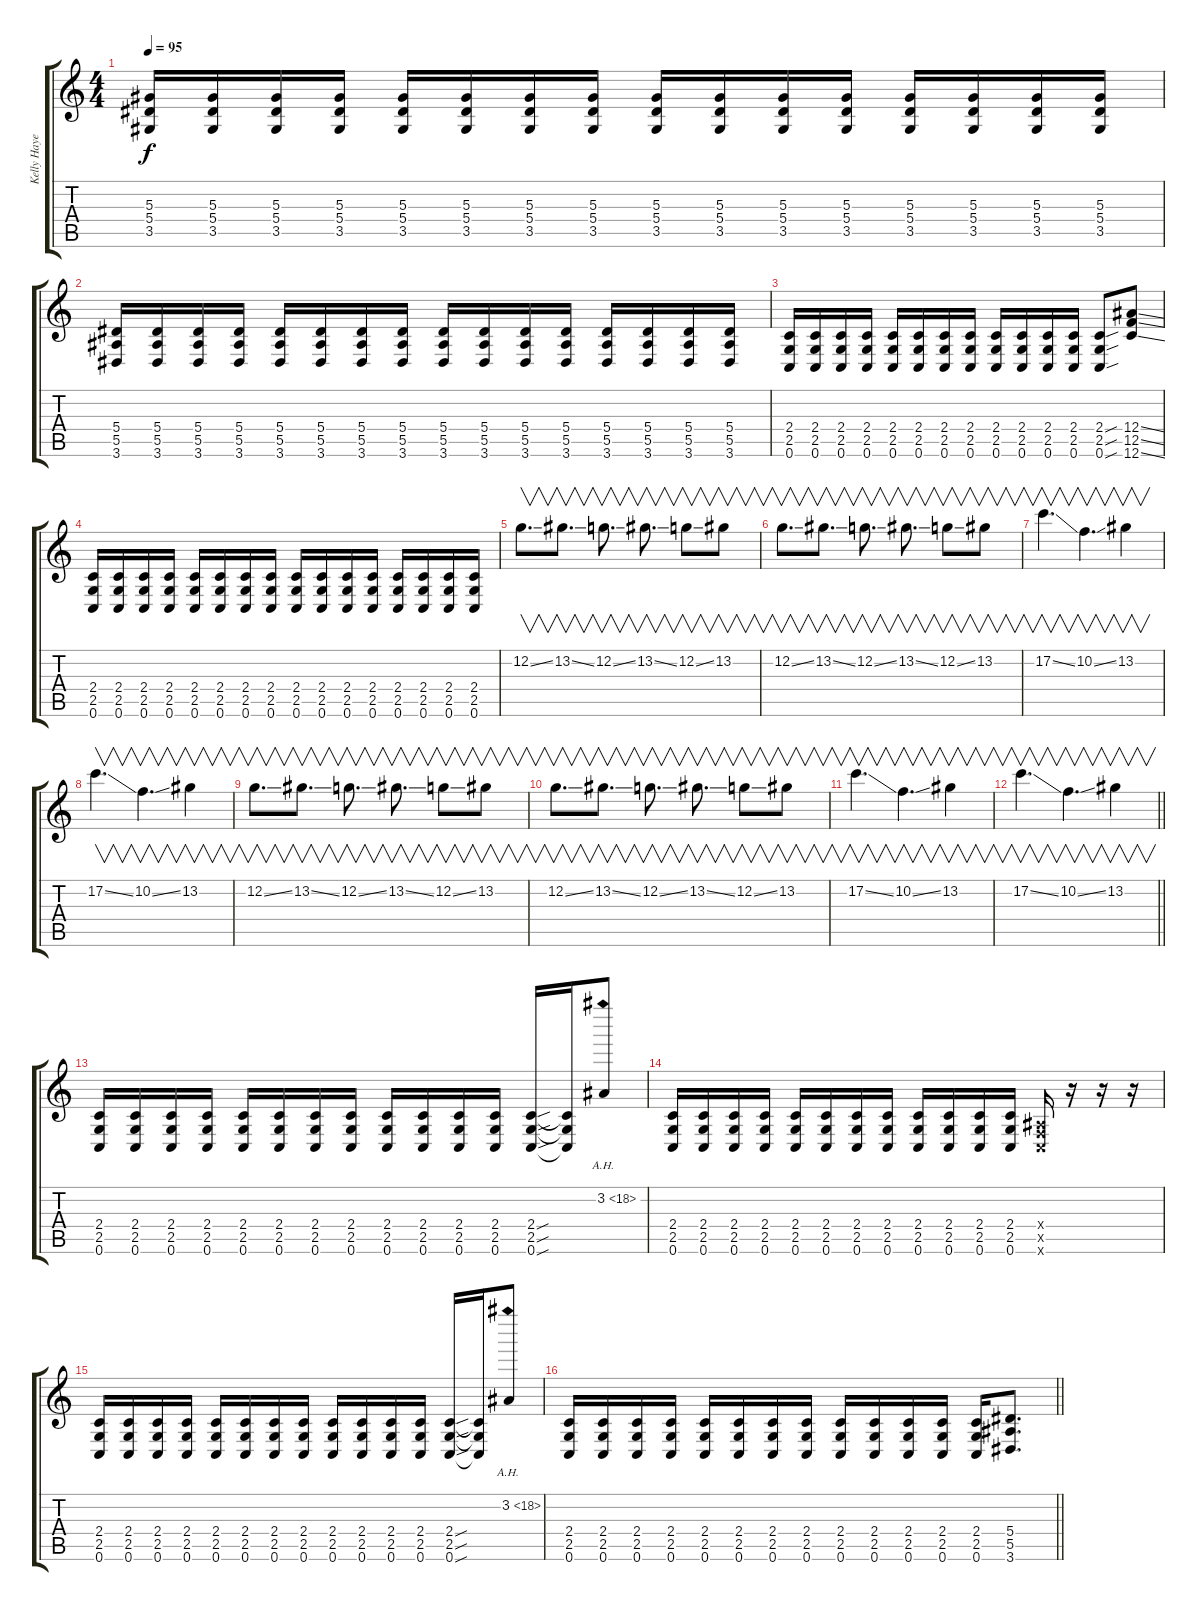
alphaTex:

\track ("Kelly Hayes" "Kelly Haye") {instrument distortionguitar}
\staff {score tabs}
\tuning (C4 G3 Eb3 Bb2 F2 C2) {hide}
\ts (4 4)
\tempo 95
\clef g2
\ks c
(5.3 5.4 3.5).16{dy f} (5.3 5.4 3.5).16 (5.3 5.4 3.5).16 (5.3 5.4 3.5).16 (5.3 5.4 3.5).16 (5.3 5.4 3.5).16 (5.3 5.4 3.5).16 (5.3 5.4 3.5).16 (5.3 5.4 3.5).16 (5.3 5.4 3.5).16 (5.3 5.4 3.5).16 (5.3 5.4 3.5).16 (5.3 5.4 3.5).16 (5.3 5.4 3.5).16 (5.3 5.4 3.5).16 (5.3 5.4 3.5).16 |
(5.4 5.5 3.6).16 (5.4 5.5 3.6).16 (5.4 5.5 3.6).16 (5.4 5.5 3.6).16 (5.4 5.5 3.6).16 (5.4 5.5 3.6).16 (5.4 5.5 3.6).16 (5.4 5.5 3.6).16 (5.4 5.5 3.6).16 (5.4 5.5 3.6).16 (5.4 5.5 3.6).16 (5.4 5.5 3.6).16 (5.4 5.5 3.6).16 (5.4 5.5 3.6).16 (5.4 5.5 3.6).16 (5.4 5.5 3.6).16 |
(2.4 2.5 0.6).16 (2.4 2.5 0.6).16 (2.4 2.5 0.6).16 (2.4 2.5 0.6).16 (2.4 2.5 0.6).16 (2.4 2.5 0.6).16 (2.4 2.5 0.6).16 (2.4 2.5 0.6).16 (2.4 2.5 0.6).16 (2.4 2.5 0.6).16 (2.4 2.5 0.6).16 (2.4 2.5 0.6).16 (2.4{sou} 2.5{sou} 0.6{sou}).8 (12.4{ss} 12.5{ss} 12.6{ss}).8 |
(2.4 2.5 0.6).16 (2.4 2.5 0.6).16 (2.4 2.5 0.6).16 (2.4 2.5 0.6).16 (2.4 2.5 0.6).16 (2.4 2.5 0.6).16 (2.4 2.5 0.6).16 (2.4 2.5 0.6).16 (2.4 2.5 0.6).16 (2.4 2.5 0.6).16 (2.4 2.5 0.6).16 (2.4 2.5 0.6).16 (2.4 2.5 0.6).16 (2.4 2.5 0.6).16 (2.4 2.5 0.6).16 (2.4 2.5 0.6).16 |
12.2{ss}.8{v d volume 5 balance 8} 13.2{ss}.8{v d} 12.2{ss}.8{v d} 13.2{ss}.8{v d} 12.2{ss}.8{v} 13.2.8{v} |
12.2{ss}.8{v d} 13.2{ss}.8{v d} 12.2{ss}.8{v d} 13.2{ss}.8{v d} 12.2{ss}.8{v} 13.2.8{v} |
17.2{ss}.4{v d} 10.2{ss}.4{v d} 13.2.4{v} |
17.2{ss}.4{v d} 10.2{ss}.4{v d} 13.2.4{v} |
12.2{ss}.8{v d} 13.2{ss}.8{v d} 12.2{ss}.8{v d} 13.2{ss}.8{v d} 12.2{ss}.8{v} 13.2.8{v} |
12.2{ss}.8{v d} 13.2{ss}.8{v d} 12.2{ss}.8{v d} 13.2{ss}.8{v d} 12.2{ss}.8{v} 13.2.8{v} |
17.2{ss}.4{v d} 10.2{ss}.4{v d} 13.2.4{v} |
\barLineRight lightlight
17.2{ss}.4{v d} 10.2{ss}.4{v d} 13.2.4{v} |
(2.4 2.5 0.6).16{volume 16 balance 16} (2.4 2.5 0.6).16 (2.4 2.5 0.6).16 (2.4 2.5 0.6).16 (2.4 2.5 0.6).16 (2.4 2.5 0.6).16 (2.4 2.5 0.6).16 (2.4 2.5 0.6).16 (2.4 2.5 0.6).16 (2.4 2.5 0.6).16 (2.4 2.5 0.6).16 (2.4 2.5 0.6).16 (2.4{sou} 2.5{sou} 0.6{sou}).16 (2.4{t} 2.5{t} 0.6{t}).16 3.2{ah 15}.8 |
(2.4 2.5 0.6).16 (2.4 2.5 0.6).16 (2.4 2.5 0.6).16 (2.4 2.5 0.6).16 (2.4 2.5 0.6).16 (2.4 2.5 0.6).16 (2.4 2.5 0.6).16 (2.4 2.5 0.6).16 (2.4 2.5 0.6).16 (2.4 2.5 0.6).16 (2.4 2.5 0.6).16 (2.4 2.5 0.6).16 (0.4{x} 0.5{x} 0.6{x}).16 r.16 r.16 r.16 |
(2.4 2.5 0.6).16 (2.4 2.5 0.6).16 (2.4 2.5 0.6).16 (2.4 2.5 0.6).16 (2.4 2.5 0.6).16 (2.4 2.5 0.6).16 (2.4 2.5 0.6).16 (2.4 2.5 0.6).16 (2.4 2.5 0.6).16 (2.4 2.5 0.6).16 (2.4 2.5 0.6).16 (2.4 2.5 0.6).16 (2.4{sou} 2.5{sou} 0.6{sou}).16 (2.4{t} 2.5{t} 0.6{t}).16 3.2{ah 15}.8 |
\barLineRight lightlight
(2.4 2.5 0.6).16 (2.4 2.5 0.6).16 (2.4 2.5 0.6).16 (2.4 2.5 0.6).16 (2.4 2.5 0.6).16 (2.4 2.5 0.6).16 (2.4 2.5 0.6).16 (2.4 2.5 0.6).16 (2.4 2.5 0.6).16 (2.4 2.5 0.6).16 (2.4 2.5 0.6).16 (2.4 2.5 0.6).16 (2.4 2.5 0.6).16 (5.4 5.5 3.6).8{d}
